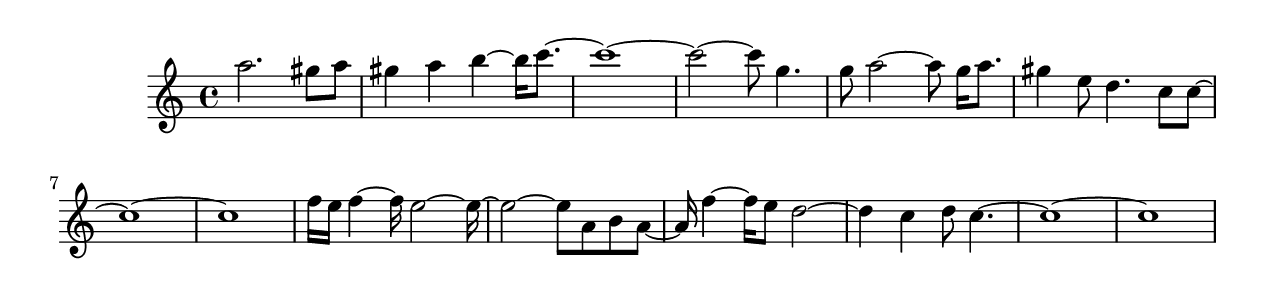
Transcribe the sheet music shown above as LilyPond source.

#(set-default-paper-size "letter")

<<

\new ChordNames {
    \set majorSevenSymbol = \markup { maj7 } 
    \set additionalPitchPrefix = #"add"
    \chordmode {
        s16*224
    }
}

\new Staff { 
    {
        \clef treble
        \key c \major
        \time 4/4
        
        a''2. gis''8 a''8 | gis''4 a''4 b''4~ b''16 c'''8.~ | c'''1~ | c'''2~ c'''8 g''4. | g''8 a''2~ a''8 g''16 a''8. | gis''4 e''8 d''4. c''8 c''8~ | c''1~ | c''1 | f''16 e''16 f''4~ f''16 e''2~ e''16~ | e''2~ e''8 a'8 b'8 a'8~ | a'16 f''4~ f''16 e''8 d''2~ | d''4 c''4 d''8 c''4.~ | c''1~ | c''1
    }
}

>>

\version "2.18.2"